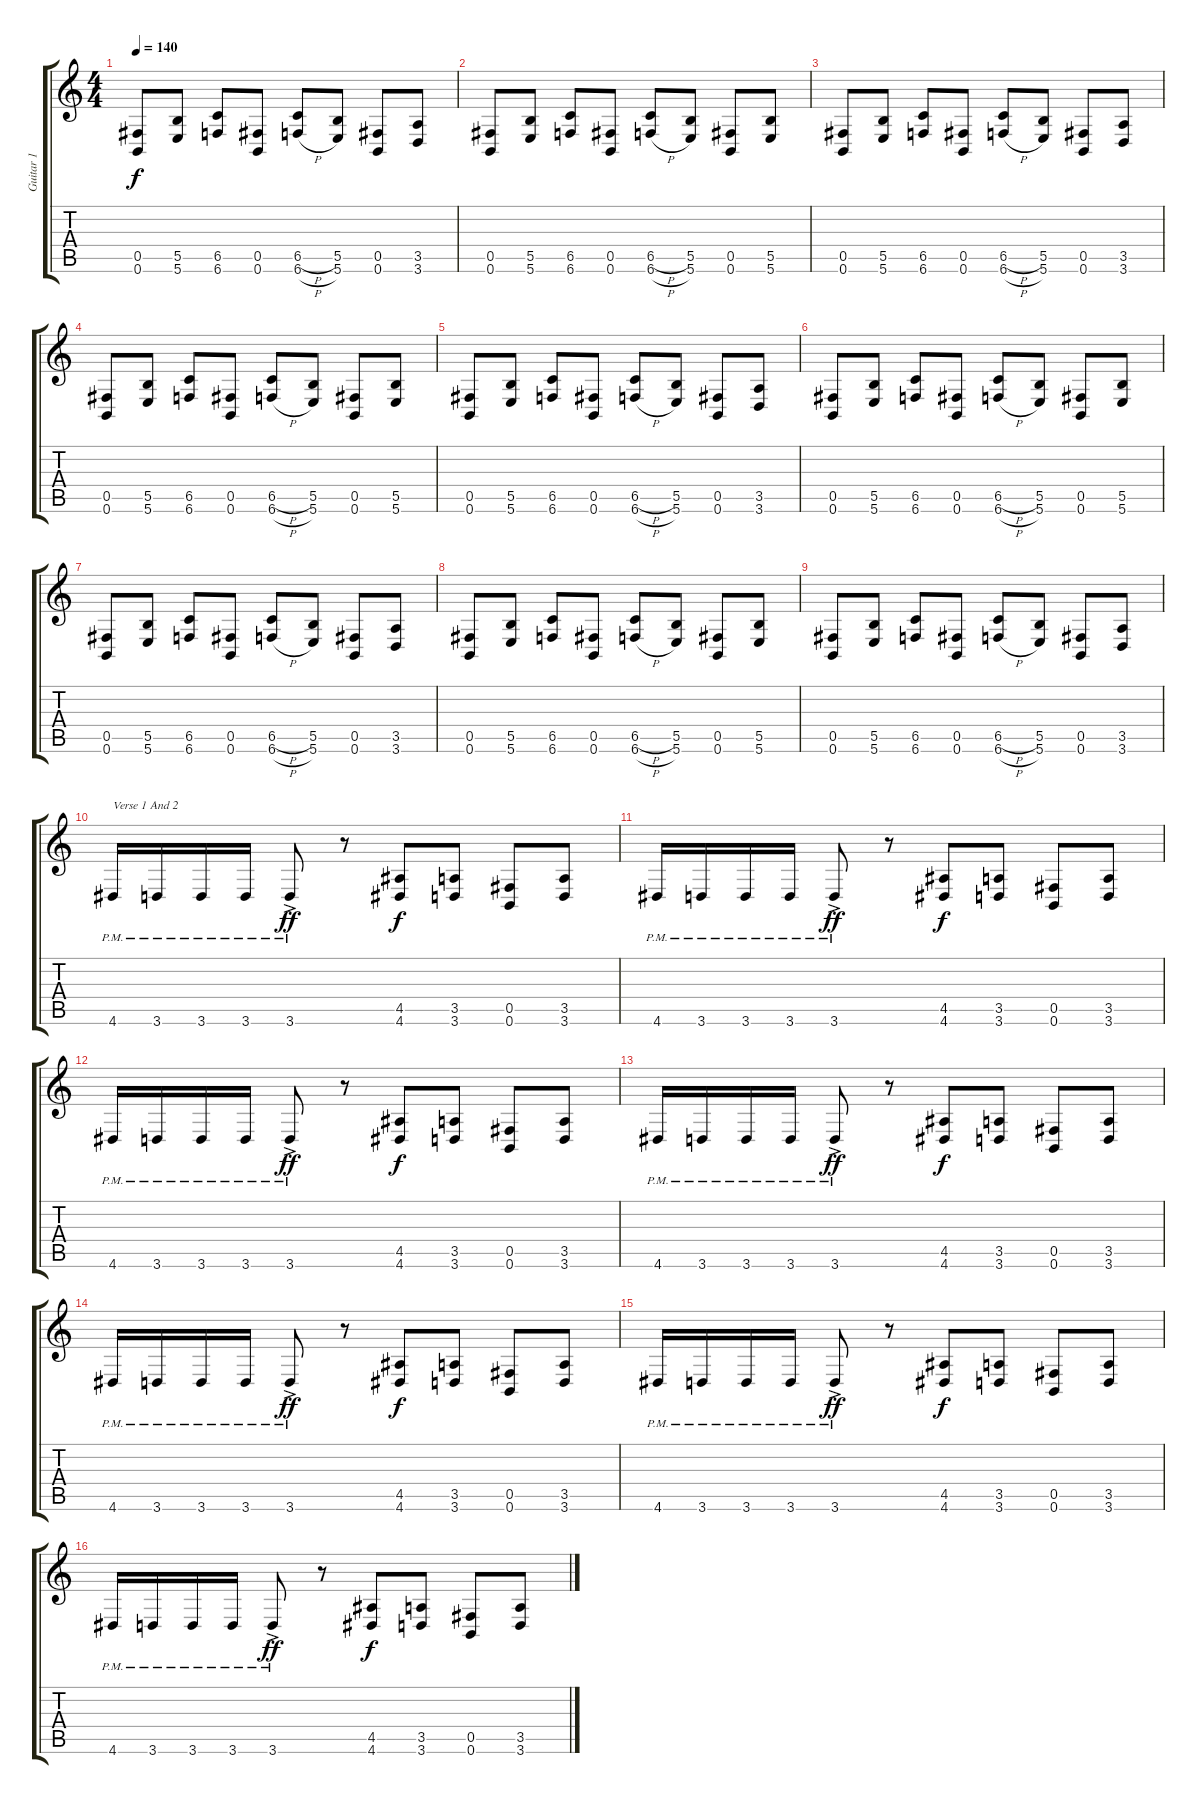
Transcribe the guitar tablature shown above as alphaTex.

\track ("Guitar 1" "Guitar 1") {instrument distortionguitar}
\staff {score tabs}
\tuning (Db4 Ab3 E3 B2 Gb2 B1) {hide}
\ts (4 4)
\tempo 140
\clef g2
\ks c
(0.5 0.6).8{dy f} (5.5 5.6).8 (6.5 6.6).8 (0.5 0.6).8 (6.5{h} 6.6{h}).8 (5.5 5.6).8 (0.5 0.6).8 (3.5 3.6).8 |
(0.5 0.6).8 (5.5 5.6).8 (6.5 6.6).8 (0.5 0.6).8 (6.5{h} 6.6{h}).8 (5.5 5.6).8 (0.5 0.6).8 (5.5 5.6).8 |
(0.5 0.6).8 (5.5 5.6).8 (6.5 6.6).8 (0.5 0.6).8 (6.5{h} 6.6{h}).8 (5.5 5.6).8 (0.5 0.6).8 (3.5 3.6).8 |
(0.5 0.6).8 (5.5 5.6).8 (6.5 6.6).8 (0.5 0.6).8 (6.5{h} 6.6{h}).8 (5.5 5.6).8 (0.5 0.6).8 (5.5 5.6).8 |
(0.5 0.6).8 (5.5 5.6).8 (6.5 6.6).8 (0.5 0.6).8 (6.5{h} 6.6{h}).8 (5.5 5.6).8 (0.5 0.6).8 (3.5 3.6).8 |
(0.5 0.6).8 (5.5 5.6).8 (6.5 6.6).8 (0.5 0.6).8 (6.5{h} 6.6{h}).8 (5.5 5.6).8 (0.5 0.6).8 (5.5 5.6).8 |
(0.5 0.6).8 (5.5 5.6).8 (6.5 6.6).8 (0.5 0.6).8 (6.5{h} 6.6{h}).8 (5.5 5.6).8 (0.5 0.6).8 (3.5 3.6).8 |
(0.5 0.6).8 (5.5 5.6).8 (6.5 6.6).8 (0.5 0.6).8 (6.5{h} 6.6{h}).8 (5.5 5.6).8 (0.5 0.6).8 (5.5 5.6).8 |
(0.5 0.6).8 (5.5 5.6).8 (6.5 6.6).8 (0.5 0.6).8 (6.5{h} 6.6{h}).8 (5.5 5.6).8 (0.5 0.6).8 (3.5 3.6).8 |
4.6{pm}.16{txt "Verse 1 And 2"} 3.6{pm}.16 3.6{pm}.16 3.6{pm}.16 3.6{ac pm}.8{dy ff} r.8 (4.5 4.6).8{dy f} (3.5 3.6).8 (0.5 0.6).8 (3.5 3.6).8 |
4.6{pm}.16 3.6{pm}.16 3.6{pm}.16 3.6{pm}.16 3.6{ac pm}.8{dy ff} r.8 (4.5 4.6).8{dy f} (3.5 3.6).8 (0.5 0.6).8 (3.5 3.6).8 |
4.6{pm}.16 3.6{pm}.16 3.6{pm}.16 3.6{pm}.16 3.6{ac pm}.8{dy ff} r.8 (4.5 4.6).8{dy f} (3.5 3.6).8 (0.5 0.6).8 (3.5 3.6).8 |
4.6{pm}.16 3.6{pm}.16 3.6{pm}.16 3.6{pm}.16 3.6{ac pm}.8{dy ff} r.8 (4.5 4.6).8{dy f} (3.5 3.6).8 (0.5 0.6).8 (3.5 3.6).8 |
4.6{pm}.16 3.6{pm}.16 3.6{pm}.16 3.6{pm}.16 3.6{ac pm}.8{dy ff} r.8 (4.5 4.6).8{dy f} (3.5 3.6).8 (0.5 0.6).8 (3.5 3.6).8 |
4.6{pm}.16 3.6{pm}.16 3.6{pm}.16 3.6{pm}.16 3.6{ac pm}.8{dy ff} r.8 (4.5 4.6).8{dy f} (3.5 3.6).8 (0.5 0.6).8 (3.5 3.6).8 |
4.6{pm}.16 3.6{pm}.16 3.6{pm}.16 3.6{pm}.16 3.6{ac pm}.8{dy ff} r.8 (4.5 4.6).8{dy f} (3.5 3.6).8 (0.5 0.6).8 (3.5 3.6).8
